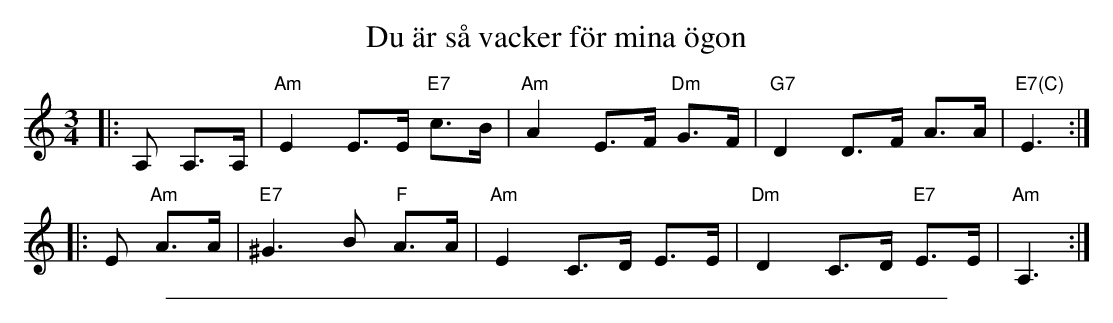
X:1
T: Du \"ar s\aa vacker f\"or mina \"ogon
M: 3/4
L: a/8
K: Am
|: A, A,>A, | "Am"E2 E>E "E7"c>B | "Am"A2 E>F "Dm"G>F | "G7"D2 D>F A>A | "E7(C)"E3 :|
|: E "Am"A>A | "E7"^G3 B "F"A>A | "Am"E2 C>D E>E | "Dm"D2 C>D "E7"E>E | "Am"A,3 :|
